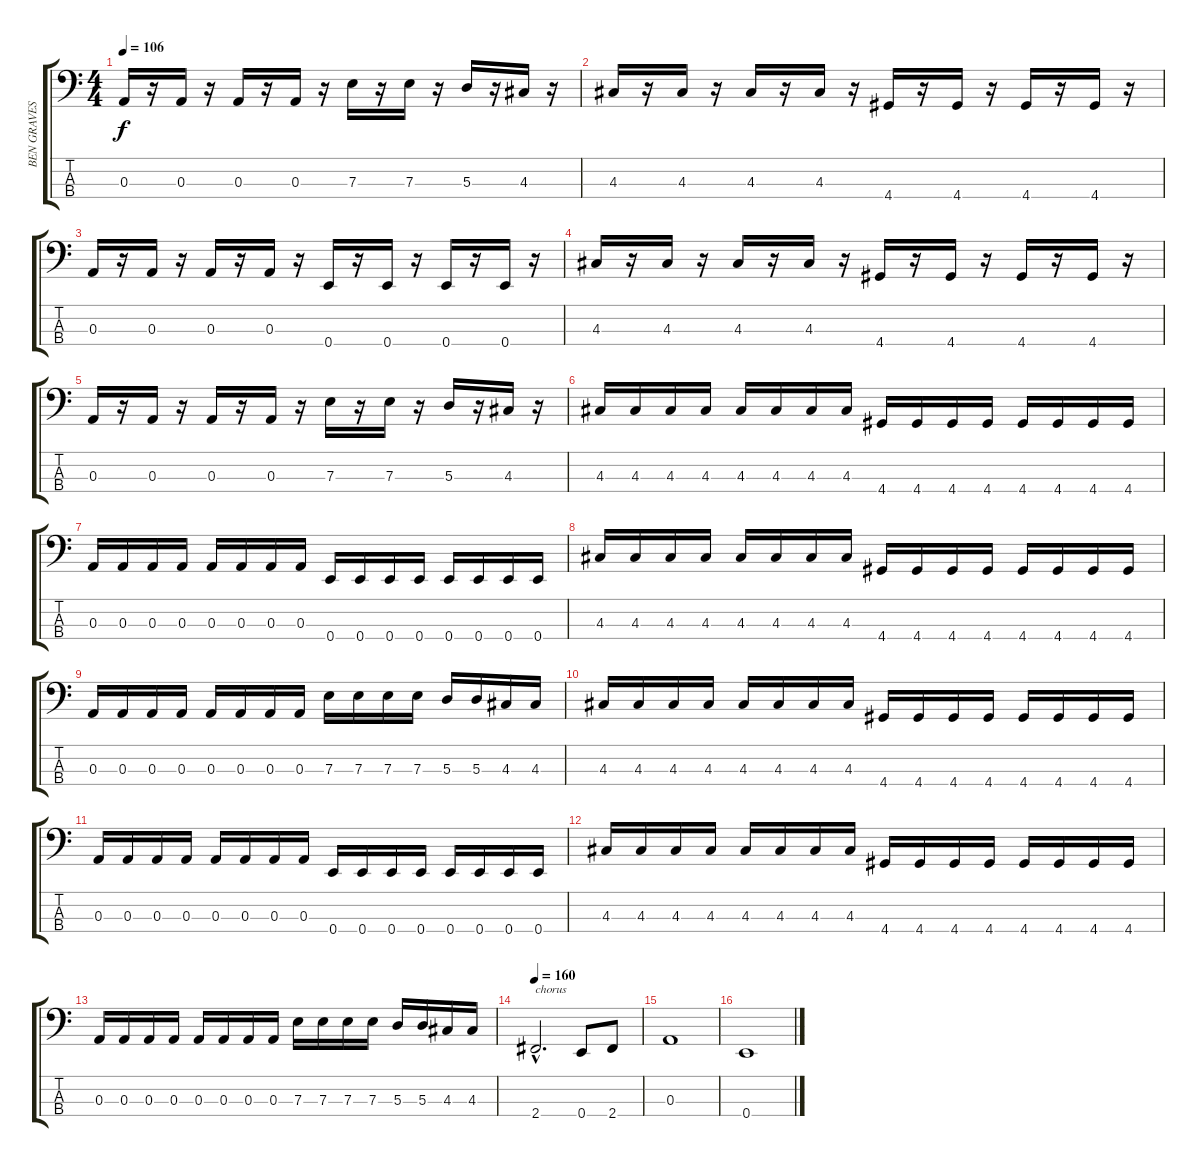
\track ("BEN GRAVES" "BEN GRAVES") {instrument electricbasspick}
\staff {score tabs}
\tuning (G2 D2 A1 E1) {hide}
\ts (4 4)
\tempo 106
\clef f4
\ks c
0.3.16{dy f} r.16 0.3.16 r.16 0.3.16 r.16 0.3.16 r.16 7.3.16 r.16 7.3.16 r.16 5.3.16 r.16 4.3.16 r.16 |
4.3.16 r.16 4.3.16 r.16 4.3.16 r.16 4.3.16 r.16 4.4.16 r.16 4.4.16 r.16 4.4.16 r.16 4.4.16 r.16 |
0.3.16 r.16 0.3.16 r.16 0.3.16 r.16 0.3.16 r.16 0.4.16 r.16 0.4.16 r.16 0.4.16 r.16 0.4.16 r.16 |
4.3.16 r.16 4.3.16 r.16 4.3.16 r.16 4.3.16 r.16 4.4.16 r.16 4.4.16 r.16 4.4.16 r.16 4.4.16 r.16 |
0.3.16 r.16 0.3.16 r.16 0.3.16 r.16 0.3.16 r.16 7.3.16 r.16 7.3.16 r.16 5.3.16 r.16 4.3.16 r.16 |
4.3.16 4.3.16 4.3.16 4.3.16 4.3.16 4.3.16 4.3.16 4.3.16 4.4.16 4.4.16 4.4.16 4.4.16 4.4.16 4.4.16 4.4.16 4.4.16 |
0.3.16 0.3.16 0.3.16 0.3.16 0.3.16 0.3.16 0.3.16 0.3.16 0.4.16 0.4.16 0.4.16 0.4.16 0.4.16 0.4.16 0.4.16 0.4.16 |
4.3.16 4.3.16 4.3.16 4.3.16 4.3.16 4.3.16 4.3.16 4.3.16 4.4.16 4.4.16 4.4.16 4.4.16 4.4.16 4.4.16 4.4.16 4.4.16 |
0.3.16 0.3.16 0.3.16 0.3.16 0.3.16 0.3.16 0.3.16 0.3.16 7.3.16 7.3.16 7.3.16 7.3.16 5.3.16 5.3.16 4.3.16 4.3.16 |
4.3.16 4.3.16 4.3.16 4.3.16 4.3.16 4.3.16 4.3.16 4.3.16 4.4.16 4.4.16 4.4.16 4.4.16 4.4.16 4.4.16 4.4.16 4.4.16 |
0.3.16 0.3.16 0.3.16 0.3.16 0.3.16 0.3.16 0.3.16 0.3.16 0.4.16 0.4.16 0.4.16 0.4.16 0.4.16 0.4.16 0.4.16 0.4.16 |
4.3.16 4.3.16 4.3.16 4.3.16 4.3.16 4.3.16 4.3.16 4.3.16 4.4.16 4.4.16 4.4.16 4.4.16 4.4.16 4.4.16 4.4.16 4.4.16 |
0.3.16 0.3.16 0.3.16 0.3.16 0.3.16 0.3.16 0.3.16 0.3.16 7.3.16 7.3.16 7.3.16 7.3.16 5.3.16 5.3.16 4.3.16 4.3.16 |
\tempo 160
2.4{hac}.2{d txt "chorus"} 0.4.8 2.4.8 |
0.3.1 |
0.4.1
